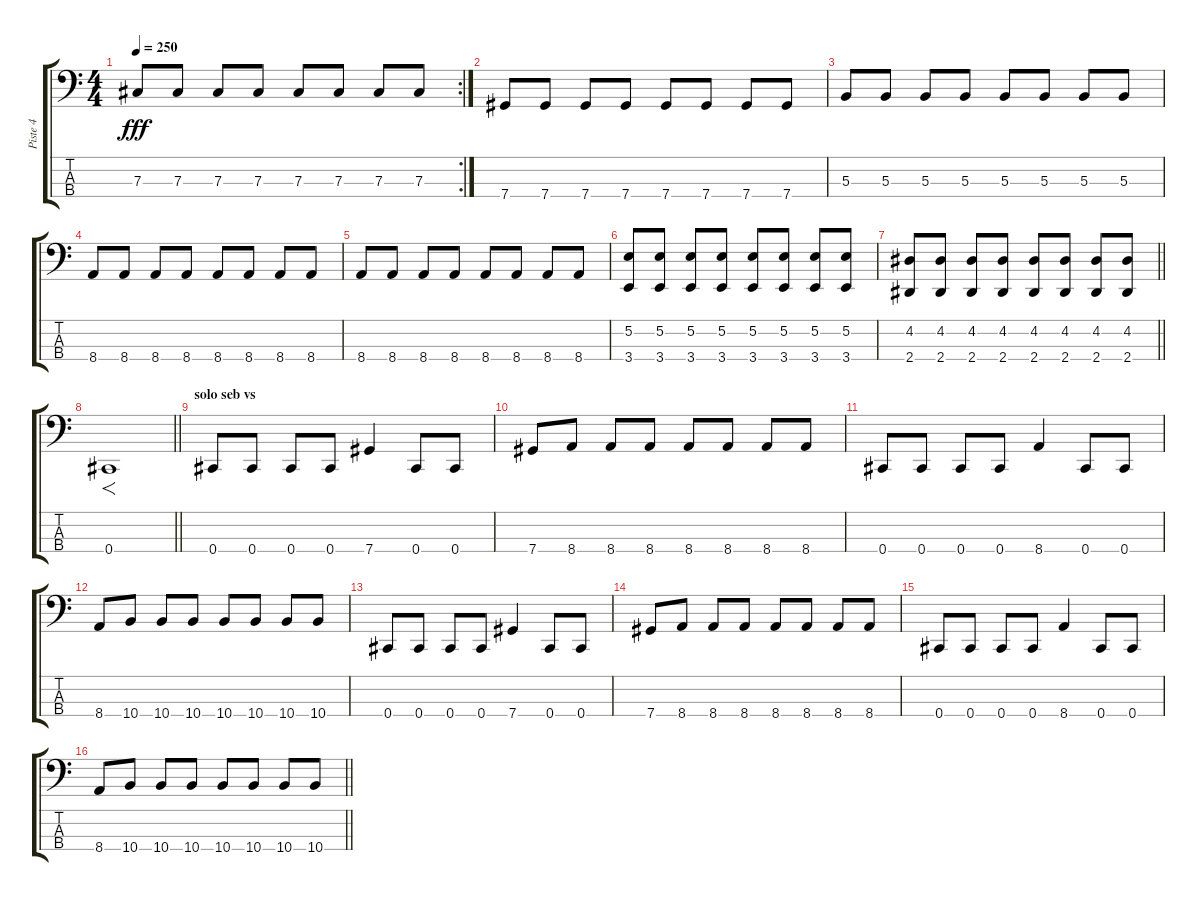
\track ("Piste 4" "Piste 4") {instrument electricbasspick}
\staff {score tabs}
\tuning (E2 B1 Gb1 Db1) {hide}
\rc 2
\ts (4 4)
\tempo 250
\clef f4
\ks c
7.3.8{dy fff} 7.3.8 7.3.8 7.3.8 7.3.8 7.3.8 7.3.8 7.3.8 |
7.4.8 7.4.8 7.4.8 7.4.8 7.4.8 7.4.8 7.4.8 7.4.8 |
5.3.8 5.3.8 5.3.8 5.3.8 5.3.8 5.3.8 5.3.8 5.3.8 |
8.4.8 8.4.8 8.4.8 8.4.8 8.4.8 8.4.8 8.4.8 8.4.8 |
8.4.8 8.4.8 8.4.8 8.4.8 8.4.8 8.4.8 8.4.8 8.4.8 |
(5.2 3.4).8 (5.2 3.4).8 (5.2 3.4).8 (5.2 3.4).8 (5.2 3.4).8 (5.2 3.4).8 (5.2 3.4).8 (5.2 3.4).8 |
\barLineRight lightlight
(4.2 2.4).8 (4.2 2.4).8 (4.2 2.4).8 (4.2 2.4).8 (4.2 2.4).8 (4.2 2.4).8 (4.2 2.4).8 (4.2 2.4).8 |
\barLineRight lightlight
0.4.1{f} |
\section ("" "solo seb vs")
0.4.8 0.4.8 0.4.8 0.4.8 7.4.4 0.4.8 0.4.8 |
7.4.8 8.4.8 8.4.8 8.4.8 8.4.8 8.4.8 8.4.8 8.4.8 |
0.4.8 0.4.8 0.4.8 0.4.8 8.4.4 0.4.8 0.4.8 |
8.4.8 10.4.8 10.4.8 10.4.8 10.4.8 10.4.8 10.4.8 10.4.8 |
0.4.8 0.4.8 0.4.8 0.4.8 7.4.4 0.4.8 0.4.8 |
7.4.8 8.4.8 8.4.8 8.4.8 8.4.8 8.4.8 8.4.8 8.4.8 |
0.4.8 0.4.8 0.4.8 0.4.8 8.4.4 0.4.8 0.4.8 |
\barLineRight lightlight
8.4.8 10.4.8 10.4.8 10.4.8 10.4.8 10.4.8 10.4.8 10.4.8
